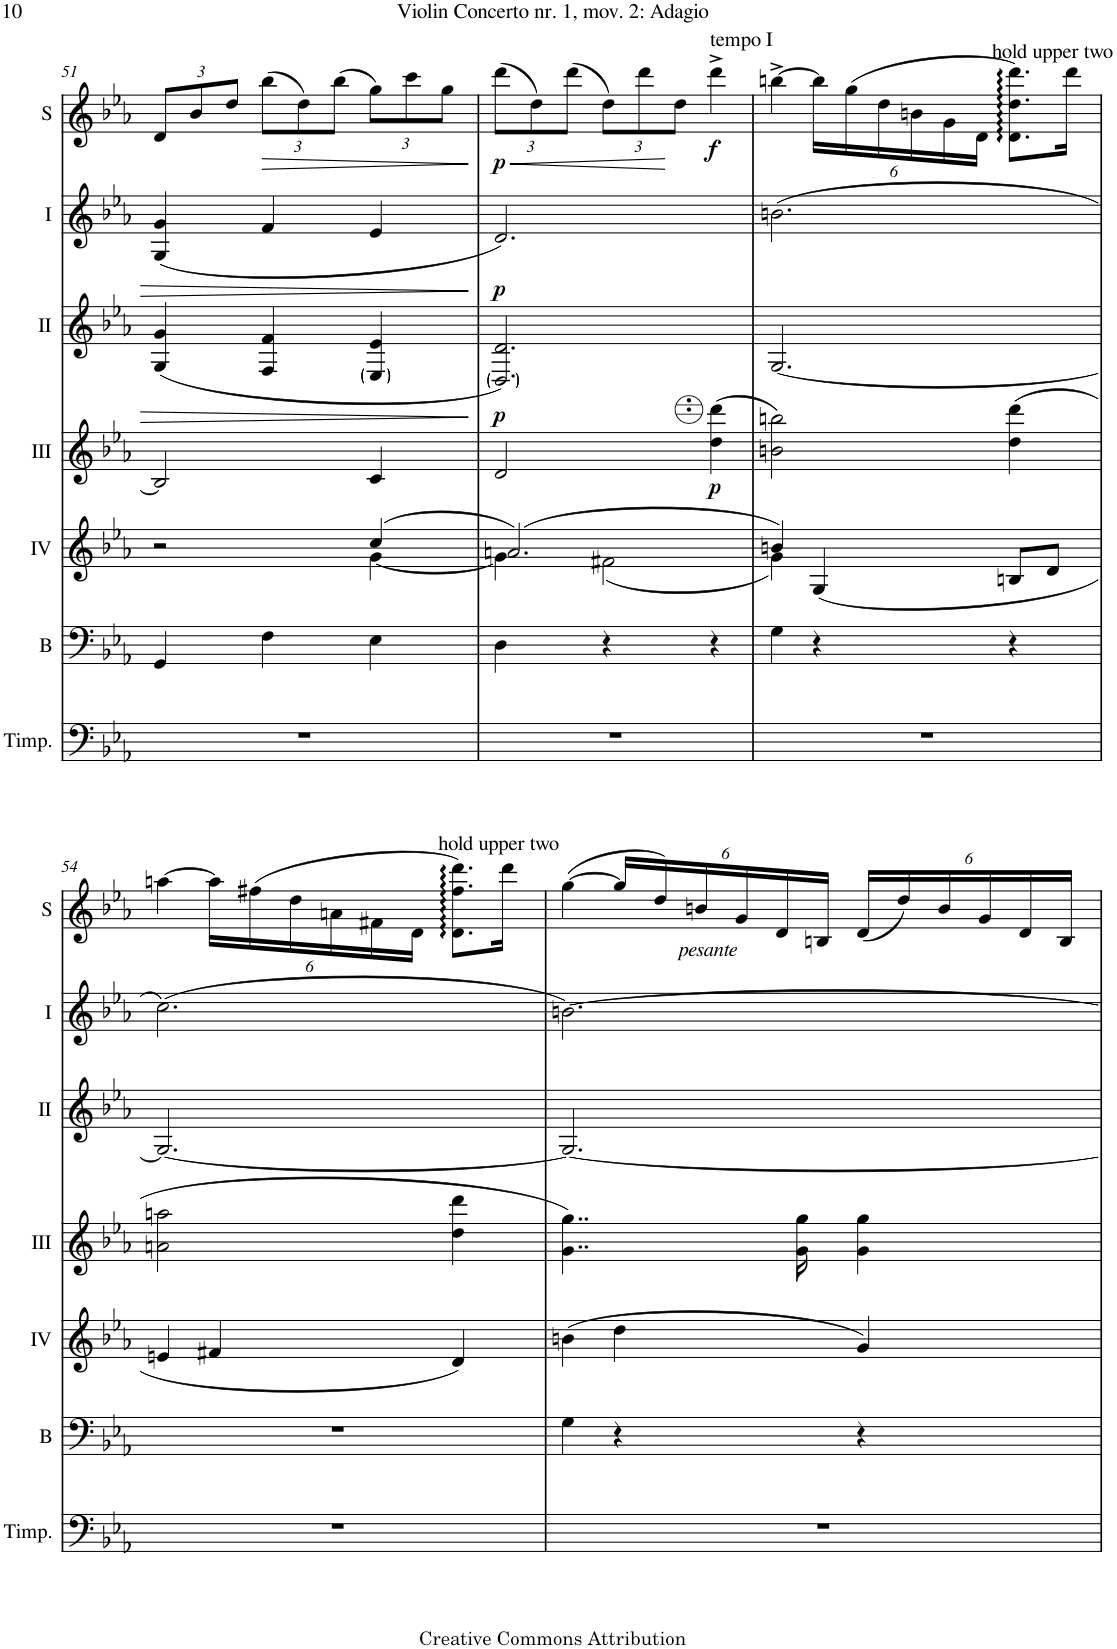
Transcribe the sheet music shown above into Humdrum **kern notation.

**kern	**kern	**kern	**kern	**dynam	**kern	**dynam	**kern	**dynam	**kern	**dynam
*part7	*part6	*part5	*part4	*part4	*part3	*part3	*part2	*part2	*part1	*part1
*staff7	*staff6	*staff5	*staff4	*staff4	*staff3	*staff3	*staff2	*staff2	*staff1	*staff1
*I"Timpani	*I"Bass	*I"Acc. 4	*I"Acc. 3	*	*I"Acc. 2	*	*I"Acc. 1	*	*I"Solo	*
*I'Timp.	*I'B	*	*	*	*	*	*	*	*I'S	*
!!LO:PB:g=z
*clefF4	*clefF4	*clefG2	*clefG2	*	*clefG2	*	*clefG2	*	*clefG2	*
*	*Trd7c12	*Trd7c12	*	*	*	*	*	*	*	*
*k[b-e-a-]	*k[b-e-a-]	*k[b-e-a-]	*k[b-e-a-]	*	*k[b-e-a-]	*	*k[b-e-a-]	*	*k[b-e-a-]	*
*M3/4	*M3/4	*M3/4	*M3/4	*	*M3/4	*	*M3/4	*	*M3/4	*
=51	=51	=51	=51	=51	=51	=51	=51	=51	=51	=51
*	*	*^	*	*	*	*	*	*	*	*
*	*	*	*	*	*	*	*	*	*	*Xbrackettup	*
2.r	4GG/	2r	2ryy	2B-/]	.	(4GG/ 4G/	.	(4GG/ 4G/	.	12d/L	.
.	.	.	.	.	.	.	.	.	.	12b-/	.
.	.	.	.	.	.	.	.	.	.	12dd/J	.
!	!	!	!	!	!	!	!	!	!	!	!LO:HP:b
.	4F\	.	.	.	.	4FF/ 4F/	.	4F/	.	(12bb-\L	>
.	.	.	.	.	.	.	.	.	.	12dd\)	.
.	.	.	.	.	.	.	.	.	.	(12bb-\J	.
.	4E-\	(>4cc/	[4g\	4c/	.	4EE-/ 4E-/	.	4E-/	.	12gg\L)	.
.	.	.	.	.	.	.	.	.	.	12ccc\	.
.	.	.	.	.	.	.	.	.	.	12gg\J	.
*	*	*v	*v	*	*	*	*	*	*	*	*
.	.	.	.	.	.	.	.	.	.	]
=52	=52	=52	=52	=52	=52	=52	=52	=52	=52	=52
*	*	*^	*	*	*	*	*	*	*	*
!	!	!	!	!	!	!	!LO:DY:b	!	!LO:DY:b	!	!LO:HP:b
!	!	!	!	!	!	!	!	!	!	!	!LO:DY:n=1:b
2.r	4D\	(2.an/)	4g\]	2d/	.	2.DD/ 2.D/)	p	2.D/)	p	(12ddd\L	< p
.	.	.	.	.	.	.	.	.	.	12dd\)	.
.	.	.	.	.	.	.	.	.	.	(12ddd\J	.
.	4r	.	(2f#X\	.	.	.	.	.	.	12dd\L)	.
.	.	.	.	.	.	.	.	.	.	12ddd\	.
.	.	.	.	.	.	.	.	.	.	12dd\J	[
!	!	!	!	!	!	!	!	!	!	!LO:TX:a:t=tempo I	!
!	!	!	!	!	!LO:DY:b	!	!	!	!	!	!LO:DY:n=2:b
.	4r	.	.	(4dd\ 4ddd\	p	.	.	.	.	4ddd^\	f
=53	=53	=53	=53	=53	=53	=53	=53	=53	=53	=53	=53
2.r	4G\	4bn/)	4g\)	2bn\ 2bbn\)	.	[2.GG/	.	(2.bn\	.	[4bbn^\	.
.	4r	(<4G/	4ryy	.	.	.	.	.	.	24bb\LL]	.
.	.	.	.	.	.	.	.	.	.	(24gg\	.
.	.	.	.	.	.	.	.	.	.	24dd\	.
.	.	.	.	.	.	.	.	.	.	24bn\	.
.	.	.	.	.	.	.	.	.	.	24g\	.
.	.	.	.	.	.	.	.	.	.	24d\JJ	.
!	!	!	!	!	!	!	!	!	!	!LO:TX:a:t=hold upper two	!
.	4r	8Bn/L	4ryy	(4dd\ 4ddd\	.	.	.	.	.	8.d\:: 8.dd\:: 8.ddd\::L)	.
.	.	8d/J	.	.	.	.	.	.	.	.	.
.	.	.	.	.	.	.	.	.	.	16ddd\Jk	.
*	*	*v	*v	*	*	*	*	*	*	*	*
!!LO:LB:g=z
=54	=54	=54	=54	=54	=54	=54	=54	=54	=54	=54
2.r	2.r	4en/	2an\ 2aan\	.	2.GG/_	.	(2.cc\)	.	[4aan\	.
.	.	4f#X/	.	.	.	.	.	.	24aa\LL]	.
.	.	.	.	.	.	.	.	.	(24ff#X\	.
.	.	.	.	.	.	.	.	.	24dd\	.
.	.	.	.	.	.	.	.	.	24an\	.
.	.	.	.	.	.	.	.	.	24f#X\	.
.	.	.	.	.	.	.	.	.	24d\JJ	.
!	!	!	!	!	!	!	!	!	!LO:TX:a:t=hold upper two	!
.	.	4d/)	4dd\ 4ddd\	.	.	.	.	.	8.d\:: 8.ff#\:: 8.ddd\::L)	.
.	.	.	.	.	.	.	.	.	16ddd\Jk	.
=55	=55	=55	=55	=55	=55	=55	=55	=55	=55	=55
2.r	4G\	(4bn\	4..g\ 4..gg\)	.	2.GG/_	.	[2.bn\)	.	([4gg\	.
.	4r	4dd\	.	.	.	.	.	.	24gg/LL]	.
.	.	.	.	.	.	.	.	.	24dd/)	.
!	!	!	!	!	!	!	!	!	!LO:TX:b:i:t=pesante	!
.	.	.	.	.	.	.	.	.	24bn/	.
.	.	.	.	.	.	.	.	.	24g/	.
.	.	.	.	.	.	.	.	.	24d/	.
.	.	.	16g\ 16gg\	.	.	.	.	.	.	.
.	.	.	.	.	.	.	.	.	24Bn/JJ	.
.	4r	4g/)	4g\ 4gg\	.	.	.	.	.	(24d/LL	.
.	.	.	.	.	.	.	.	.	24dd/)	.
.	.	.	.	.	.	.	.	.	24b/	.
.	.	.	.	.	.	.	.	.	24g/	.
.	.	.	.	.	.	.	.	.	24d/	.
.	.	.	.	.	.	.	.	.	24B/JJ	.
=	=	=	=	=	=	=	=	=	=	=
*-	*-	*-	*-	*-	*-	*-	*-	*-	*-	*-
